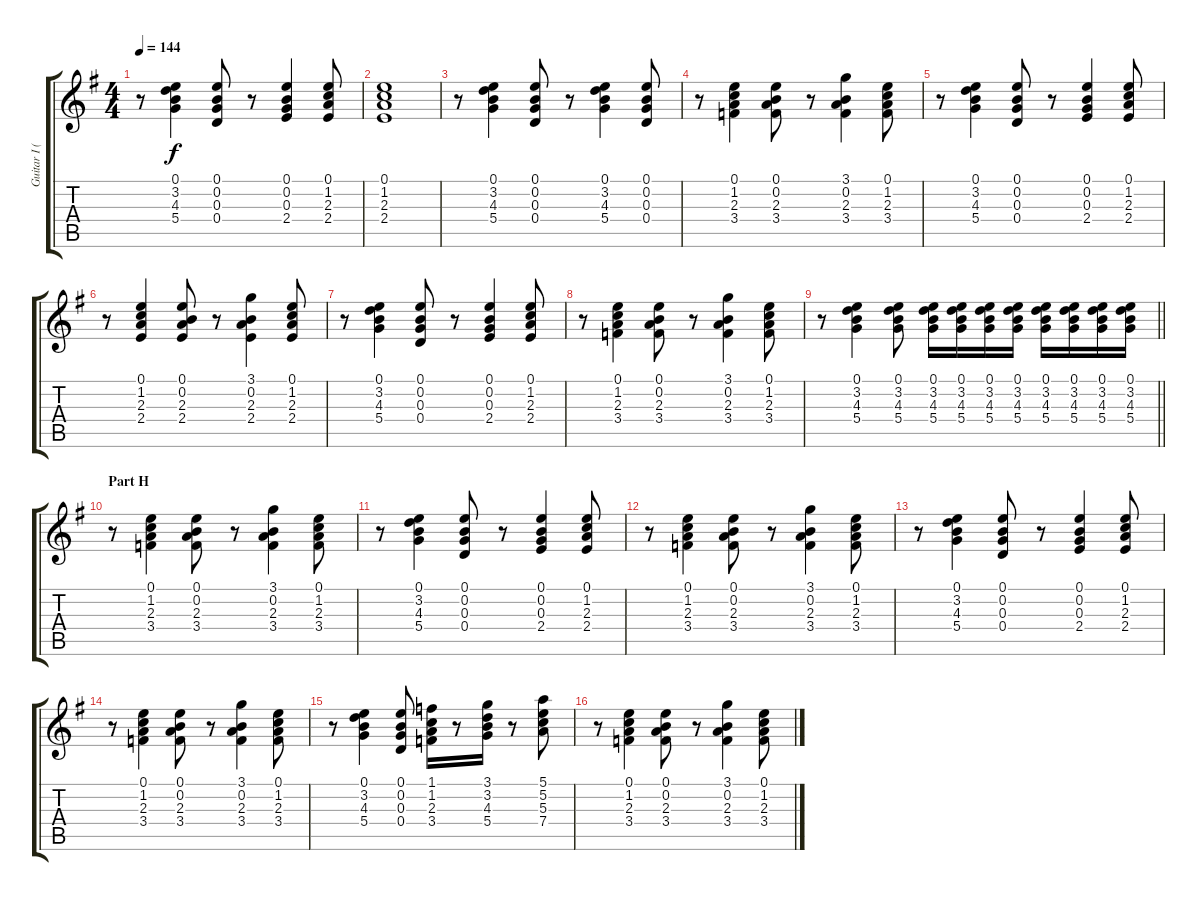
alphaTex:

\track ("Guitar I (Sugizo)" "Guitar I (") {instrument distortionguitar}
\staff {score tabs}
\tuning (E4 B3 G3 D3 A2 E2) {hide}
\ts (4 4)
\tempo 144
\clef g2
\ks g
r.8{dy f} (0.1 3.2 4.3 5.4).4 (0.1 0.2 0.3 0.4).8 r.8 (0.1 0.2 0.3 2.4).4 (0.1 1.2 2.3 2.4).8 |
(0.1 1.2 2.3 2.4).1 |
r.8 (0.1 3.2 4.3 5.4).4 (0.1 0.2 0.3 0.4).8 r.8 (0.1 3.2 4.3 5.4).4 (0.1 0.2 0.3 0.4).8 |
r.8 (0.1 1.2 2.3 3.4).4 (0.1 0.2 2.3 3.4).8 r.8 (3.1 0.2 2.3 3.4).4 (0.1 1.2 2.3 3.4).8 |
r.8 (0.1 3.2 4.3 5.4).4 (0.1 0.2 0.3 0.4).8 r.8 (0.1 0.2 0.3 2.4).4 (0.1 1.2 2.3 2.4).8 |
r.8 (0.1 1.2 2.3 2.4).4 (0.1 0.2 2.3 2.4).8 r.8 (3.1 0.2 2.3 2.4).4 (0.1 1.2 2.3 2.4).8 |
r.8 (0.1 3.2 4.3 5.4).4 (0.1 0.2 0.3 0.4).8 r.8 (0.1 0.2 0.3 2.4).4 (0.1 1.2 2.3 2.4).8 |
r.8 (0.1 1.2 2.3 3.4).4 (0.1 0.2 2.3 3.4).8 r.8 (3.1 0.2 2.3 3.4).4 (0.1 1.2 2.3 3.4).8 |
\barLineRight lightlight
r.8 (0.1 3.2 4.3 5.4).4 (0.1 3.2 4.3 5.4).8 (0.1 3.2 4.3 5.4).16 (0.1 3.2 4.3 5.4).16 (0.1 3.2 4.3 5.4).16 (0.1 3.2 4.3 5.4).16 (0.1 3.2 4.3 5.4).16 (0.1 3.2 4.3 5.4).16 (0.1 3.2 4.3 5.4).16 (0.1 3.2 4.3 5.4).16 |
\section ("" "Part H")
r.8 (0.1 1.2 2.3 3.4).4 (0.1 0.2 2.3 3.4).8 r.8 (3.1 0.2 2.3 3.4).4 (0.1 1.2 2.3 3.4).8 |
r.8 (0.1 3.2 4.3 5.4).4 (0.1 0.2 0.3 0.4).8 r.8 (0.1 0.2 0.3 2.4).4 (0.1 1.2 2.3 2.4).8 |
r.8 (0.1 1.2 2.3 3.4).4 (0.1 0.2 2.3 3.4).8 r.8 (3.1 0.2 2.3 3.4).4 (0.1 1.2 2.3 3.4).8 |
r.8 (0.1 3.2 4.3 5.4).4 (0.1 0.2 0.3 0.4).8 r.8 (0.1 0.2 0.3 2.4).4 (0.1 1.2 2.3 2.4).8 |
r.8 (0.1 1.2 2.3 3.4).4 (0.1 0.2 2.3 3.4).8 r.8 (3.1 0.2 2.3 3.4).4 (0.1 1.2 2.3 3.4).8 |
r.8 (0.1 3.2 4.3 5.4).4 (0.1 0.2 0.3 0.4).8 (1.1 1.2 2.3 3.4).16 r.8 (3.1 3.2 4.3 5.4).16 r.8 (5.1 5.2 5.3 7.4).8 |
r.8 (0.1 1.2 2.3 3.4).4 (0.1 0.2 2.3 3.4).8 r.8 (3.1 0.2 2.3 3.4).4 (0.1 1.2 2.3 3.4).8
